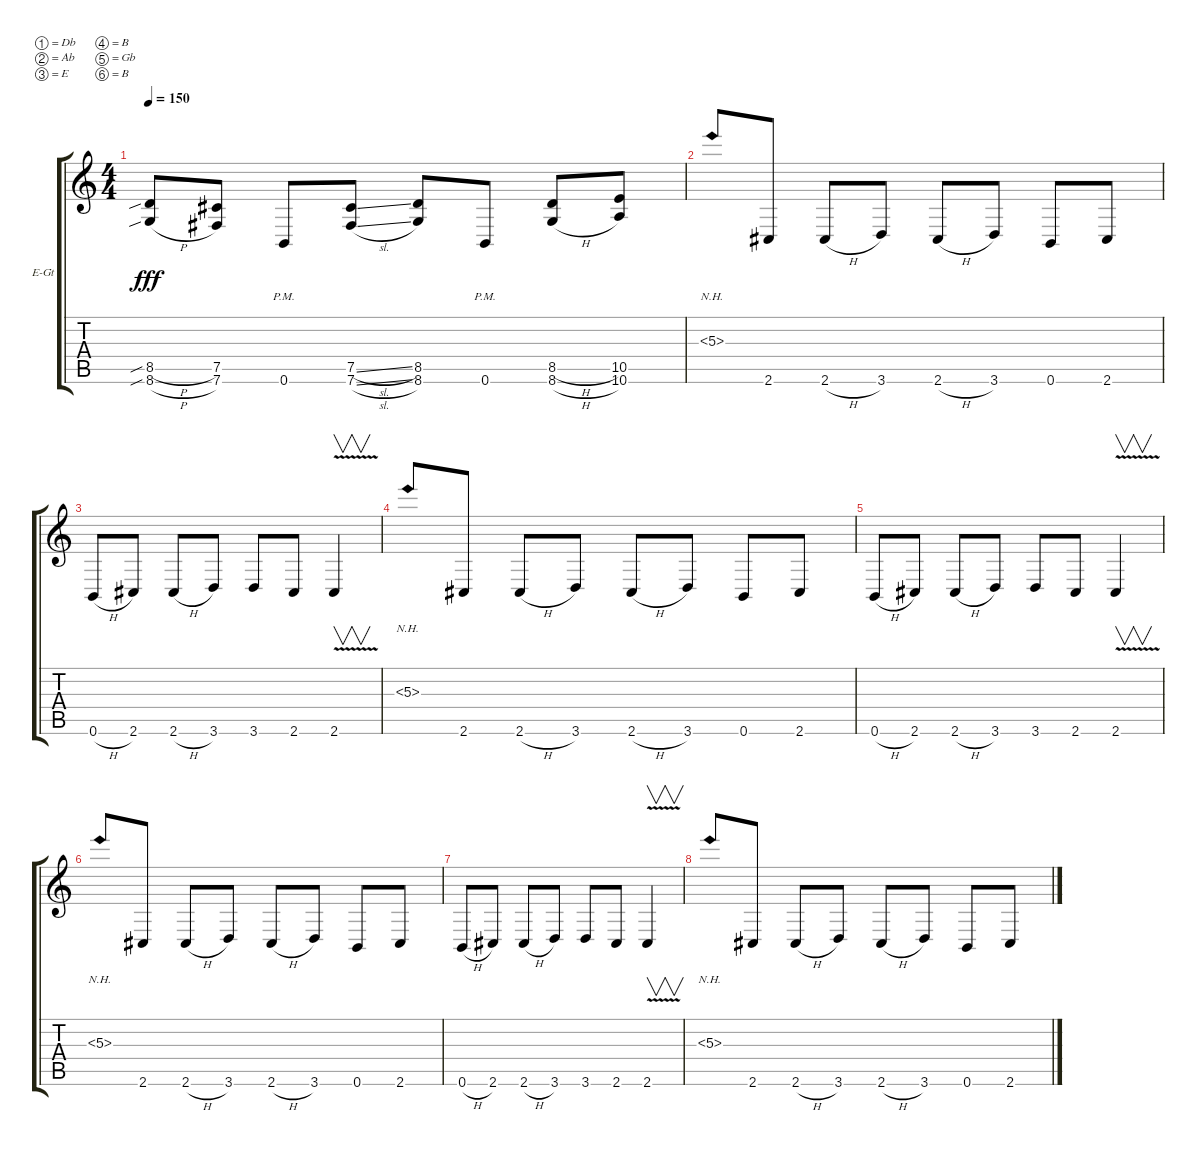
\bracketExtendMode groupsimilarinstruments
\firstSystemTrackNameOrientation horizontal
\otherSystemsTrackNameOrientation horizontal
\track ("Robb Flynn (Distorted)" "E-Gt") {instrument distortionguitar}
\staff {score tabs}
\tuning (Db4 Ab3 E3 B2 Gb2 B1)
\ts (4 4)
\tempo 150
\clef g2
\ks c
(8.5{sib h} 8.6{sib h}).8{dy fff} (7.5 7.6).8 0.6{pm}.8 (7.5{sl} 7.6{sl}).8 (8.5 8.6).8 0.6{pm}.8 (8.5{h} 8.6{h}).8 (10.5 10.6).8 |
5.3{nh}.8 2.6.8 2.6{h}.8 3.6.8 2.6{h}.8 3.6.8 0.6.8 2.6.8 |
0.6{h}.8 2.6.8 2.6{h}.8 3.6.8 3.6.8 2.6.8 2.6{v}.4{v} |
5.3{nh}.8 2.6.8 2.6{h}.8 3.6.8 2.6{h}.8 3.6.8 0.6.8 2.6.8 |
0.6{h}.8 2.6.8 2.6{h}.8 3.6.8 3.6.8 2.6.8 2.6{v}.4{v} |
5.3{nh}.8 2.6.8 2.6{h}.8 3.6.8 2.6{h}.8 3.6.8 0.6.8 2.6.8 |
0.6{h}.8 2.6.8 2.6{h}.8 3.6.8 3.6.8 2.6.8 2.6{v}.4{v} |
5.3{nh}.8 2.6.8 2.6{h}.8 3.6.8 2.6{h}.8 3.6.8 0.6.8 2.6.8
